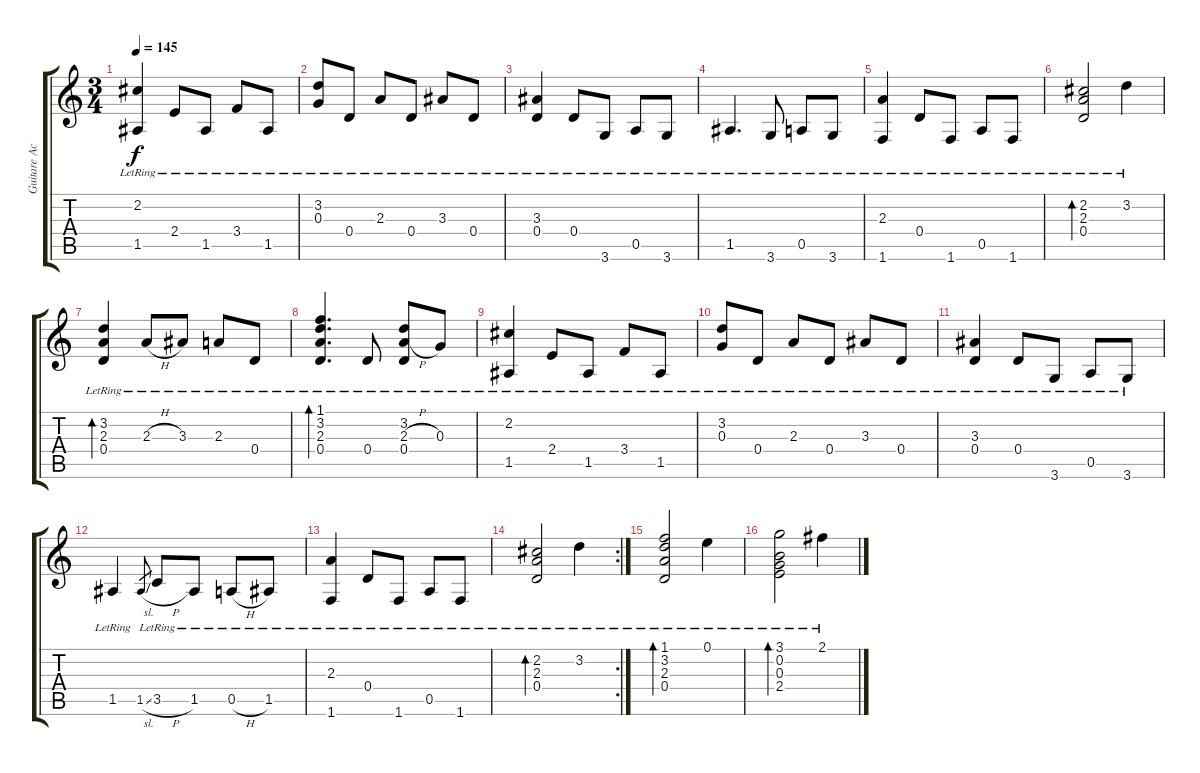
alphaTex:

\track ("Guitare Acoustique" "Guitare Ac") {instrument acousticguitarnylon}
\staff {score tabs}
\tuning (E4 B3 G3 D3 A2 E2) {hide}
\ts (3 4)
\tempo 145
\clef g2
\ks c
(2.2{lr} 1.5{lr}).4{dy f} 2.4{lr}.8 1.5{lr}.8 3.4{lr}.8 1.5{lr}.8 |
(3.2{lr} 0.3{lr}).8 0.4{lr}.8 2.3{lr}.8 0.4{lr}.8 3.3{lr}.8 0.4{lr}.8 |
(3.3{lr} 0.4{lr}).4 0.4{lr}.8 3.6{lr}.8 0.5{lr}.8 3.6{lr}.8 |
1.5{lr}.4{d} 3.6{lr}.8 0.5{lr}.8 3.6{lr}.8 |
(2.3{lr} 1.6{lr}).4 0.4{lr}.8 1.6{lr}.8 0.5{lr}.8 1.6{lr}.8 |
(2.2{lr} 2.3{lr} 0.4{lr}).2{bd 120} 3.2{lr}.4 |
(3.2{lr} 2.3{lr} 0.4{lr}).4{bd 120} 2.3{h lr}.8 3.3{lr}.8 2.3{lr}.8 0.4{lr}.8 |
(1.1{lr} 3.2{lr} 2.3{lr} 0.4{lr}).4{d bd 120} 0.4{lr}.8 (3.2{lr} 2.3{h lr} 0.4{lr}).8 0.3{lr}.8 |
(2.2{lr} 1.5{lr}).4 2.4{lr}.8 1.5{lr}.8 3.4{lr}.8 1.5{lr}.8 |
(3.2{lr} 0.3{lr}).8 0.4{lr}.8 2.3{lr}.8 0.4{lr}.8 3.3{lr}.8 0.4{lr}.8 |
(3.3{lr} 0.4{lr}).4 0.4{lr}.8 3.6{lr}.8 0.5{lr}.8 3.6{lr}.8 |
1.5{lr}.4 1.5{sl}.8{gr} 3.5{h lr}.8 1.5{lr}.8 0.5{h lr}.8 1.5{lr}.8 |
(2.3{lr} 1.6{lr}).4 0.4{lr}.8 1.6{lr}.8 0.5{lr}.8 1.6{lr}.8 |
\rc 2
(2.2{lr} 2.3{lr} 0.4{lr}).2{bd 120} 3.2{lr}.4 |
(1.1{lr} 3.2{lr} 2.3{lr} 0.4{lr}).2{bd 120} 0.1{lr}.4 |
(3.1{lr} 0.2{lr} 0.3 2.4{lr}).2{bd 120} 2.1{lr}.4
